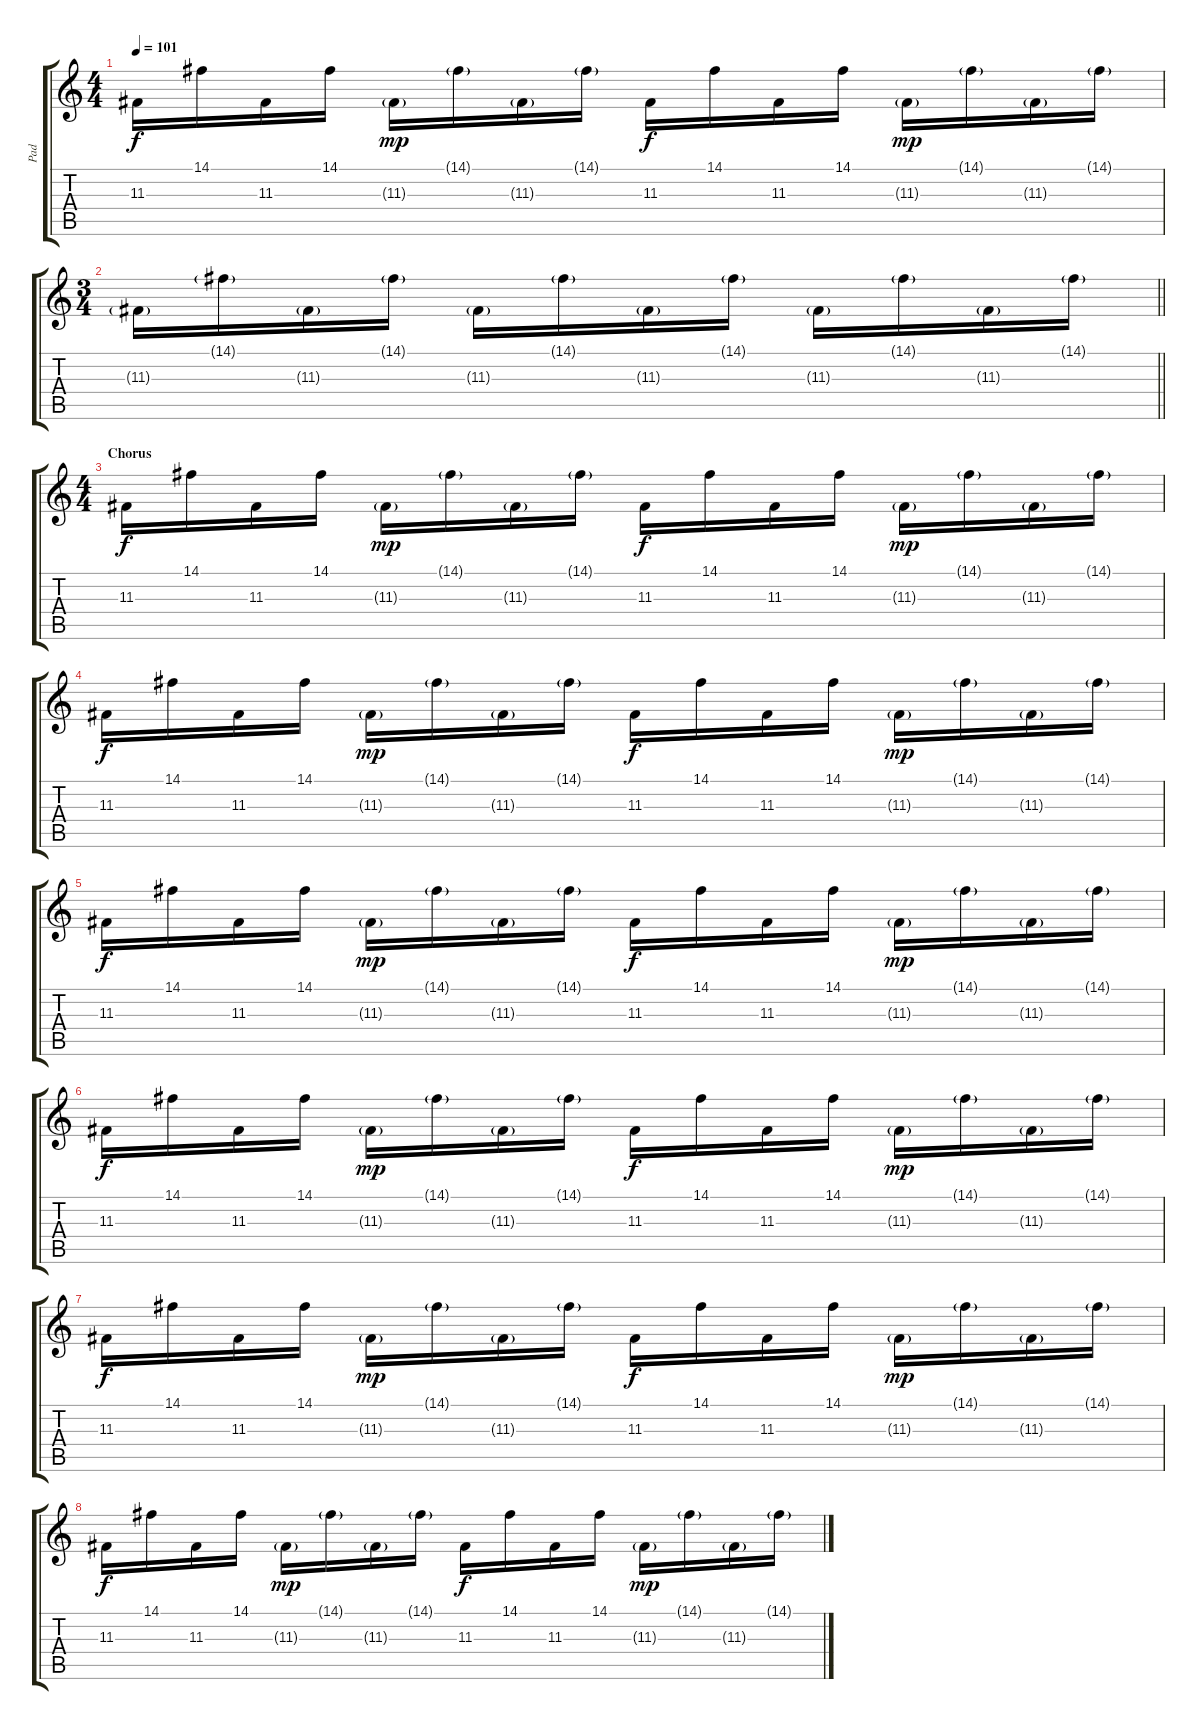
\track ("Pad" "Pad") {instrument lead6voice}
\staff {score tabs}
\tuning (E4 B3 G3 D3 A2 D2) {hide}
\ts (4 4)
\tempo 101
\clef g2
\ks c
11.3.16{dy f balance 14} 14.1.16 11.3.16 14.1.16{balance 3} 11.3{g}.16{dy mp} 14.1{g}.16 11.3{g}.16 14.1{g}.16 11.3.16{dy f balance 14} 14.1.16 11.3.16 14.1.16{balance 3} 11.3{g}.16{dy mp} 14.1{g}.16 11.3{g}.16 14.1{g}.16 |
\ts (3 4)
\barLineRight lightlight
11.3{g}.16{balance 14} 14.1{g}.16 11.3{g}.16 14.1{g}.16{balance 3} 11.3{g}.16 14.1{g}.16 11.3{g}.16 14.1{g}.16 11.3{g}.16{balance 14} 14.1{g}.16 11.3{g}.16 14.1{g}.16{balance 3} |
\ts (4 4)
\section ("" "Chorus")
11.3.16{dy f balance 14} 14.1.16 11.3.16 14.1.16{balance 3} 11.3{g}.16{dy mp} 14.1{g}.16 11.3{g}.16 14.1{g}.16 11.3.16{dy f balance 14} 14.1.16 11.3.16 14.1.16{balance 3} 11.3{g}.16{dy mp} 14.1{g}.16 11.3{g}.16 14.1{g}.16 |
11.3.16{dy f balance 14} 14.1.16 11.3.16 14.1.16{balance 3} 11.3{g}.16{dy mp} 14.1{g}.16 11.3{g}.16 14.1{g}.16 11.3.16{dy f balance 14} 14.1.16 11.3.16 14.1.16{balance 3} 11.3{g}.16{dy mp} 14.1{g}.16 11.3{g}.16 14.1{g}.16 |
11.3.16{dy f balance 14} 14.1.16 11.3.16 14.1.16{balance 3} 11.3{g}.16{dy mp} 14.1{g}.16 11.3{g}.16 14.1{g}.16 11.3.16{dy f balance 14} 14.1.16 11.3.16 14.1.16{balance 3} 11.3{g}.16{dy mp} 14.1{g}.16 11.3{g}.16 14.1{g}.16 |
11.3.16{dy f balance 14} 14.1.16 11.3.16 14.1.16{balance 3} 11.3{g}.16{dy mp} 14.1{g}.16 11.3{g}.16 14.1{g}.16 11.3.16{dy f balance 14} 14.1.16 11.3.16 14.1.16{balance 3} 11.3{g}.16{dy mp} 14.1{g}.16 11.3{g}.16 14.1{g}.16 |
11.3.16{dy f balance 14} 14.1.16 11.3.16 14.1.16{balance 3} 11.3{g}.16{dy mp} 14.1{g}.16 11.3{g}.16 14.1{g}.16 11.3.16{dy f balance 14} 14.1.16 11.3.16 14.1.16{balance 3} 11.3{g}.16{dy mp} 14.1{g}.16 11.3{g}.16 14.1{g}.16 |
11.3.16{dy f balance 14} 14.1.16 11.3.16 14.1.16{balance 3} 11.3{g}.16{dy mp} 14.1{g}.16 11.3{g}.16 14.1{g}.16 11.3.16{dy f balance 14} 14.1.16 11.3.16 14.1.16{balance 3} 11.3{g}.16{dy mp} 14.1{g}.16 11.3{g}.16 14.1{g}.16
